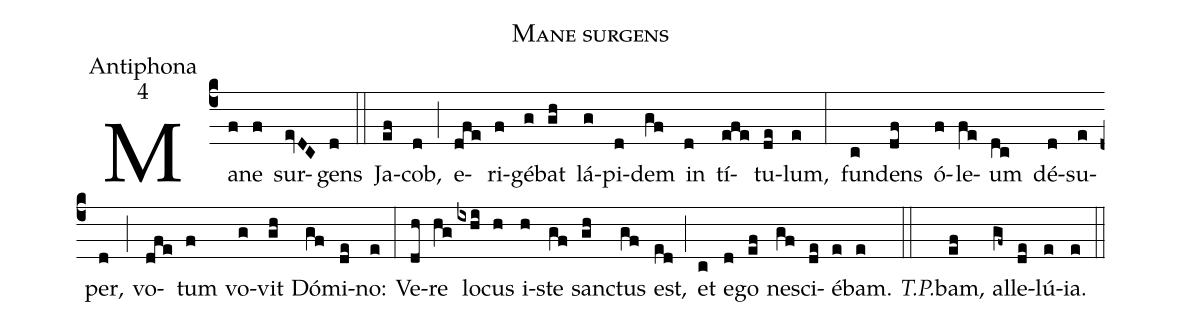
name:Mane surgens;
office-part:Antiphona;
mode:4;
%%
(c4) Ma(f)ne(f) sur(evDC)gens(d) (::)
Ja(ef)cob,(d) (;) e(dfe)ri(f)gé(g)bat(gh) lá(g)pi(d)dem(gf) in(d) tí(efe)tu(de)lum,(e) (:)
fun(c)dens(df) ó(f)le(fe)um(dc) dé(d)su(e)per,(d) (;) vo(dfe)tum(f) vo(g)vit(gh) Dó(gf)mi(de)no:(e) (:)
Ve(dh)re(hg) lo(ixhi)cus(h) i(h)ste(gf) san(gh)ctus(gf) est,(ed) (;) et(c) e(d)go(ef) ne(gf)sci(de)é(e)bam.(e) (::) <i>T.P.</i>bam,(ef) al(gf~)le(de)lú(e)ia.(e) (::)
